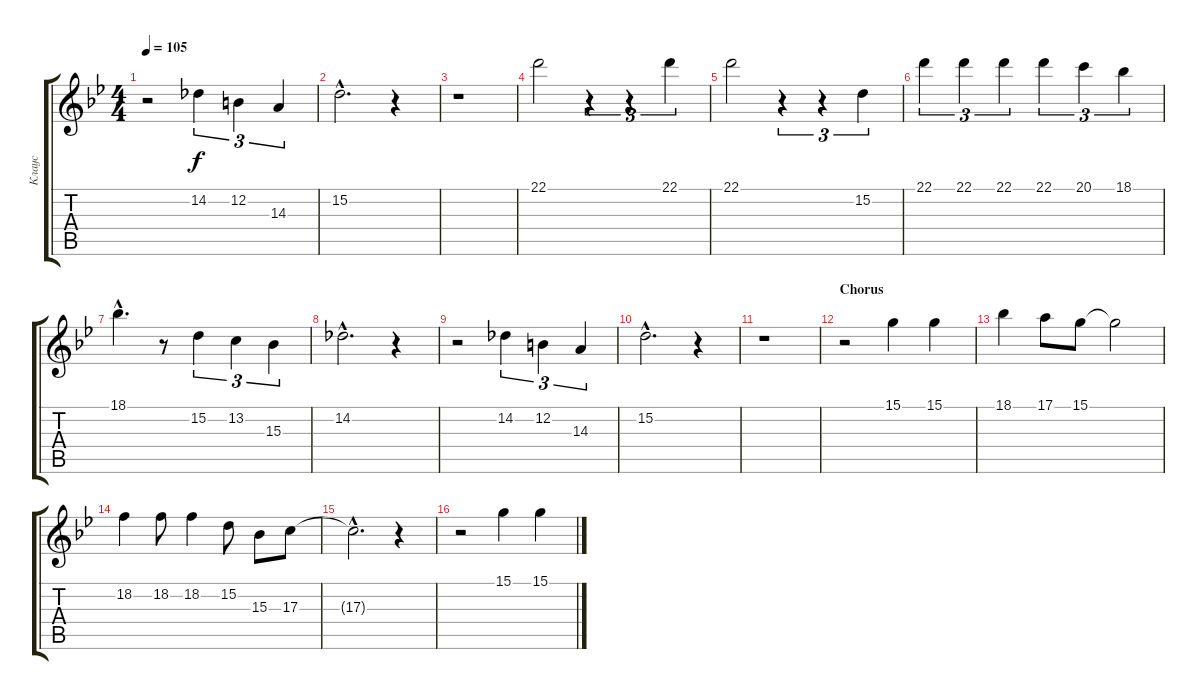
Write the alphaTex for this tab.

\track ("Клаус" "Клаус") {instrument flute}
\staff {score tabs}
\tuning (E4 B3 G3 D3 A2 E2) {hide}
\ts (4 4)
\tempo 105
\clef g2
\ks gminor
r.2{dy f} 14.2.4{tu (3 2)} 12.2.4{tu (3 2)} 14.3.4{tu (3 2)} |
15.2{hac}.2{d} r.4 |
r.1 |
22.1.2 r.4{tu (3 2)} r.4{tu (3 2)} 22.1.4{tu (3 2)} |
22.1.2 r.4{tu (3 2)} r.4{tu (3 2)} 15.2.4{tu (3 2)} |
22.1.4{tu (3 2)} 22.1.4{tu (3 2)} 22.1.4{tu (3 2)} 22.1.4{tu (3 2)} 20.1.4{tu (3 2)} 18.1.4{tu (3 2)} |
18.1{hac}.4{d} r.8 15.2.4{tu (3 2)} 13.2.4{tu (3 2)} 15.3.4{tu (3 2)} |
14.2{hac}.2{d} r.4 |
r.2 14.2.4{tu (3 2)} 12.2.4{tu (3 2)} 14.3.4{tu (3 2)} |
15.2{hac}.2{d} r.4 |
r.1 |
\section ("" "Chorus")
r.2 15.1.4 15.1.4 |
18.1.4 17.1.8 15.1.8 15.1{t}.2 |
18.2.4 18.2.8 18.2.4 15.2.8 15.3.8 17.3.8 |
17.3{hac t}.2{d} r.4 |
r.2 15.1.4 15.1.4
